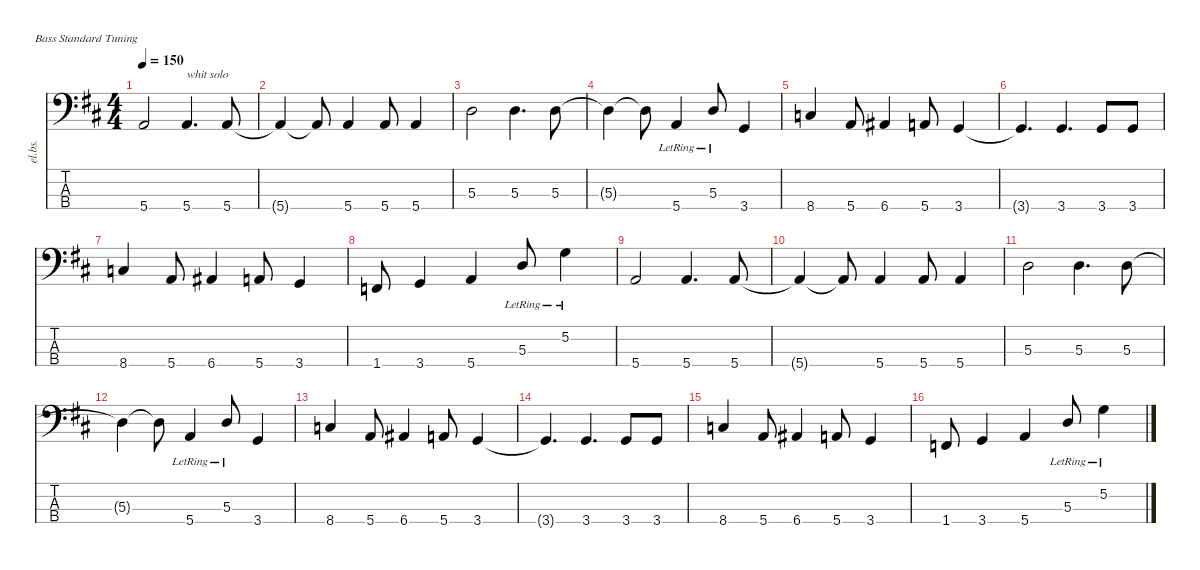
\defaultSystemsLayout 4
\hideDynamics
\bracketExtendMode nobrackets
\otherSystemsTrackNameOrientation horizontal
\track ("martin---bass" "el.bs.") {defaultSystemsLayout 8 instrument electricbassfinger}
\staff {score tabs}
\tuning (G2 D2 A1 E1)
\ts (4 4)
\tempo 150
\clef f4
\ks bminor
5.4{acc forcenatural}.2{dy f beam Up} 5.4{acc forcenatural}.4{d txt "whit solo" beam Up} 5.4{acc forcenatural}.8{beam Up} |
5.4{t acc forcenatural}.4{beam Up} 5.4{t acc forcenatural}.8{beam Up} 5.4{acc forcenatural}.4{beam Up} 5.4{acc forcenatural}.8{beam Up} 5.4{acc forcenatural}.4{beam Up} |
5.3{acc forcenatural}.2{beam Down} 5.3{acc forcenatural}.4{d beam Down} 5.3{acc forcenatural}.8{beam Down} |
5.3{t acc forcenatural}.4{beam Down} 5.3{t acc forcenatural}.8{beam Down} 5.4{lr acc forcenatural}.4{beam Up} 5.3{lr acc forcenatural}.8{beam Up} 3.4{acc forcenatural}.4{beam Up} |
8.4{acc forcenatural}.4{beam Up} 5.4{acc forcenatural}.8{beam Up} 6.4{acc #}.4{beam Up} 5.4{acc forcenatural}.8{beam Up} 3.4{acc forcenatural}.4{beam Up} |
3.4{t acc forcenatural}.4{d beam Up} 3.4{acc forcenatural}.4{d beam Up} 3.4{acc forcenatural}.8{beam Up} 3.4{acc forcenatural}.8{beam Up} |
8.4{acc forcenatural}.4{beam Up} 5.4{acc forcenatural}.8{beam Up} 6.4{acc #}.4{beam Up} 5.4{acc forcenatural}.8{beam Up} 3.4{acc forcenatural}.4{beam Up} |
1.4{acc forcenatural}.8{beam Up} 3.4{acc forcenatural}.4{beam Up} 5.4{acc forcenatural}.4{beam Up} 5.3{lr acc forcenatural}.8{beam Up} 5.2{lr acc forcenatural}.4{beam Down} |
5.4{acc forcenatural}.2{beam Up} 5.4{acc forcenatural}.4{d beam Up} 5.4{acc forcenatural}.8{beam Up} |
5.4{t acc forcenatural}.4{beam Up} 5.4{t acc forcenatural}.8{beam Up} 5.4{acc forcenatural}.4{beam Up} 5.4{acc forcenatural}.8{beam Up} 5.4{acc forcenatural}.4{beam Up} |
5.3{acc forcenatural}.2{beam Down} 5.3{acc forcenatural}.4{d beam Down} 5.3{acc forcenatural}.8{beam Down} |
5.3{t acc forcenatural}.4{beam Down} 5.3{t acc forcenatural}.8{beam Down} 5.4{lr acc forcenatural}.4{beam Up} 5.3{lr acc forcenatural}.8{beam Up} 3.4{acc forcenatural}.4{beam Up} |
8.4{acc forcenatural}.4{beam Up} 5.4{acc forcenatural}.8{beam Up} 6.4{acc #}.4{beam Up} 5.4{acc forcenatural}.8{beam Up} 3.4{acc forcenatural}.4{beam Up} |
3.4{t acc forcenatural}.4{d beam Up} 3.4{acc forcenatural}.4{d beam Up} 3.4{acc forcenatural}.8{beam Up} 3.4{acc forcenatural}.8{beam Up} |
8.4{acc forcenatural}.4{beam Up} 5.4{acc forcenatural}.8{beam Up} 6.4{acc #}.4{beam Up} 5.4{acc forcenatural}.8{beam Up} 3.4{acc forcenatural}.4{beam Up} |
1.4{acc forcenatural}.8{beam Up} 3.4{acc forcenatural}.4{beam Up} 5.4{acc forcenatural}.4{beam Up} 5.3{lr acc forcenatural}.8{beam Up} 5.2{lr acc forcenatural}.4{beam Down}
